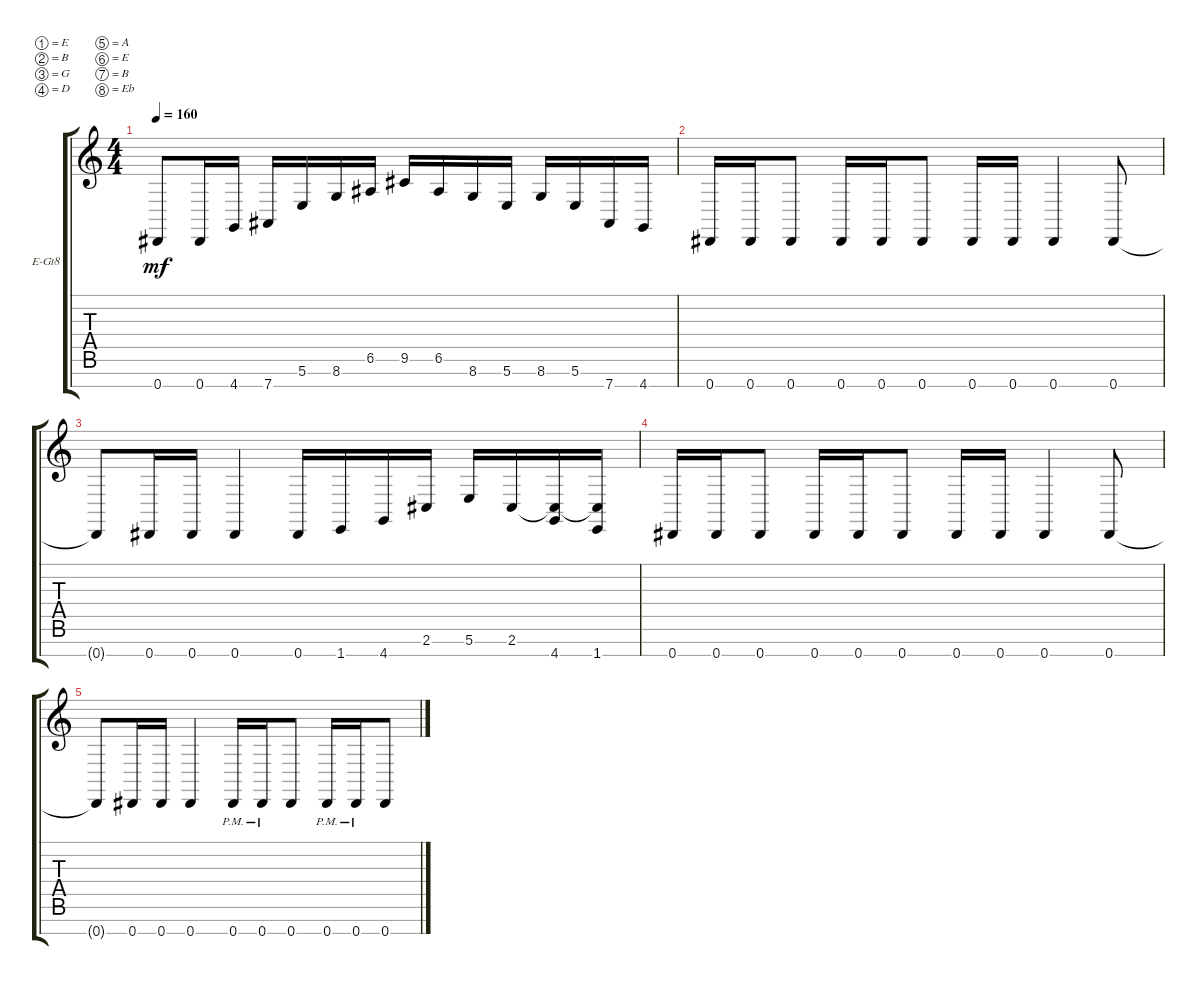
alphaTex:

\bracketExtendMode groupsimilarinstruments
\firstSystemTrackNameOrientation horizontal
\otherSystemsTrackNameOrientation horizontal
\track ("Electric Guitar" "E-Gt8") {instrument distortionguitar}
\staff {score tabs}
\tuning (E4 B3 G3 D3 A2 E2 B1 Eb1)
\ts (4 4)
\tempo 160
\clef g2
\scale
0.333333
\ks c
0.8{t}.8{dy mf} 0.8.16 4.8.16 7.8.16 5.7.16 8.7.16 6.6.16 9.6.16 6.6.16 8.7.16 5.7.16 8.7.16 5.7.16 7.8.16 4.8.16 |
\scale
0.333333 0.8.16 0.8.16 0.8.8 0.8.16 0.8.16 0.8.8 0.8.16 0.8.16 0.8.4 0.8.8 |
0.8{t}.8 0.8.16 0.8.16 0.8.4 0.8.16 1.8.16 4.8.16 2.7.16 5.7.16 2.7.16 (4.8 2.7{t}).16 (1.8 2.7{t}).16 |
0.8.16 0.8.16 0.8.8 0.8.16 0.8.16 0.8.8 0.8.16 0.8.16 0.8.4 0.8.8 |
0.8{t}.8 0.8.16 0.8.16 0.8.4 0.8{pm}.16 0.8{pm}.16 0.8.8 0.8{pm}.16 0.8{pm}.16 0.8.8
